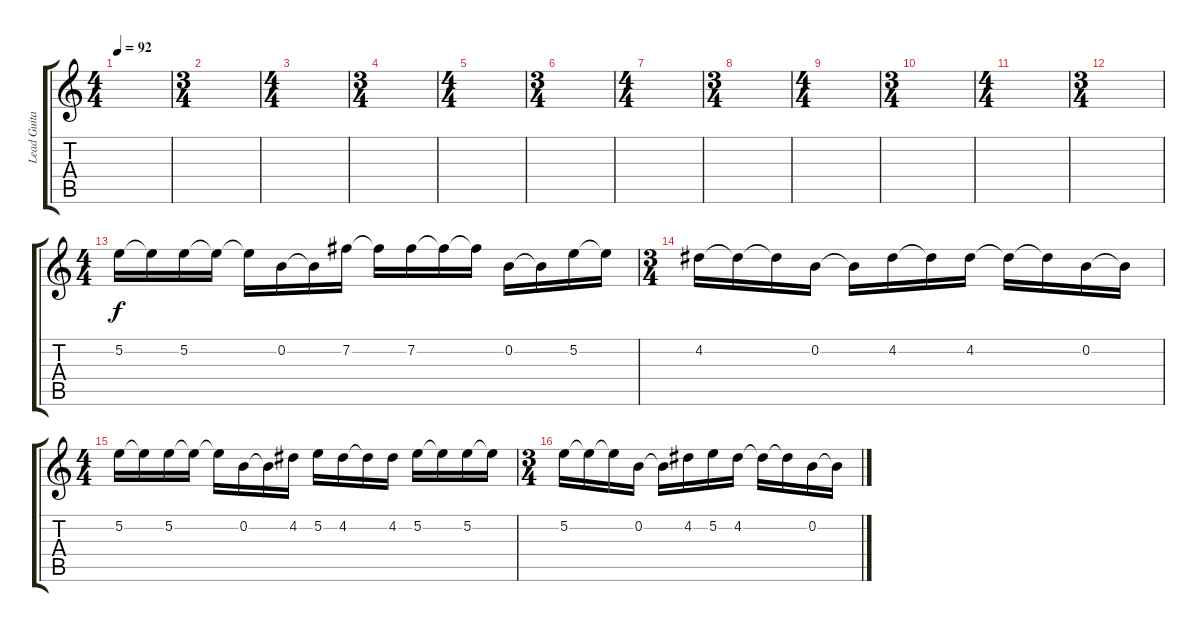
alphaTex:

\track ("Lead Guitar" "Lead Guita") {instrument electricguitarjazz}
\staff {score tabs}
\tuning (E4 B3 G3 D3 A2 E2) {hide}
\ts (4 4)
\tempo 92
\clef g2
\ks c
|
\ts (3 4)
|
\ts (4 4)
|
\ts (3 4)
|
\ts (4 4)
|
\ts (3 4)
|
\ts (4 4)
|
\ts (3 4)
|
\ts (4 4)
|
\ts (3 4)
|
\ts (4 4)
|
\ts (3 4)
|
\ts (4 4)
5.2.16 5.2{t}.16 5.2.16 5.2{t}.16 5.2{t}.16 0.2.16 0.2{t}.16 7.2.16 7.2{t}.16 7.2.16 7.2{t}.16 7.2{t}.16 0.2.16 0.2{t}.16 5.2.16 5.2{t}.16 |
\ts (3 4)
4.2.16 4.2{t}.16 4.2{t}.16 0.2.16 0.2{t}.16 4.2.16 4.2{t}.16 4.2.16 4.2{t}.16 4.2{t}.16 0.2.16 0.2{t}.16 |
\ts (4 4)
5.2.16 5.2{t}.16 5.2.16 5.2{t}.16 5.2{t}.16 0.2.16 0.2{t}.16 4.2.16 5.2.16 4.2.16 4.2{t}.16 4.2.16 5.2.16 5.2{t}.16 5.2.16 5.2{t}.16 |
\ts (3 4)
5.2.16 5.2{t}.16 5.2{t}.16 0.2.16 0.2{t}.16 4.2.16 5.2.16 4.2.16 4.2{t}.16 4.2{t}.16 0.2.16 0.2{t}.16
